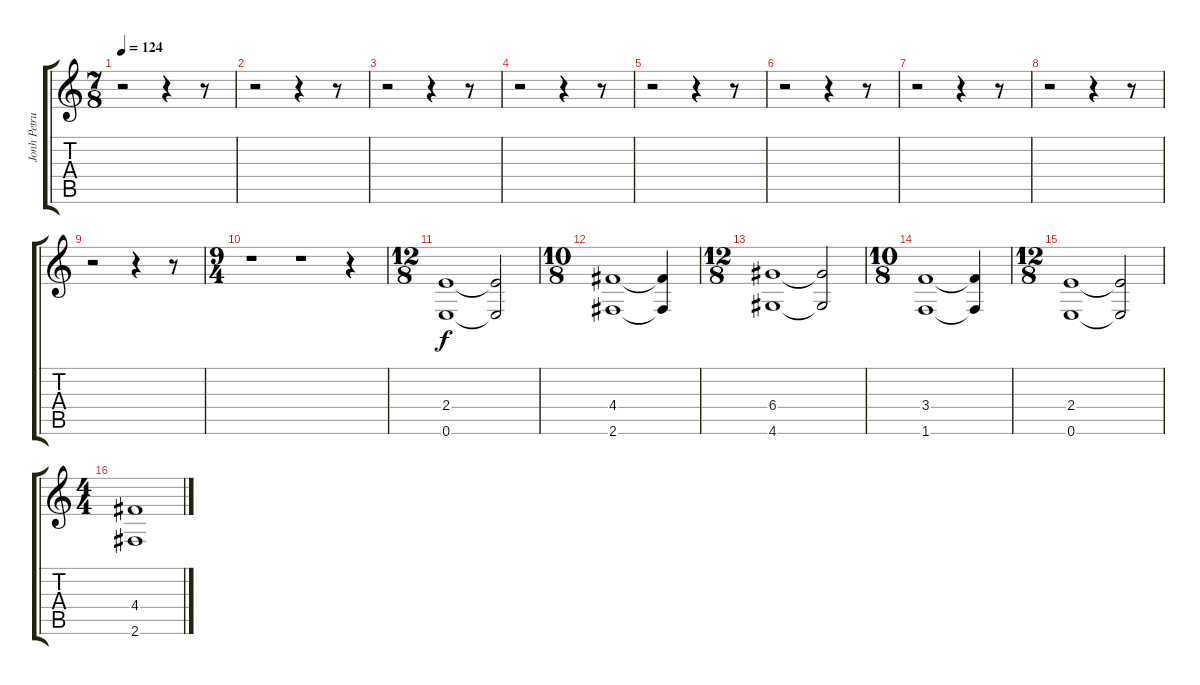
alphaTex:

\track ("Jonh Petrucci - Guitar 1" "Jonh Petru") {instrument acousticguitarsteel}
\staff {score tabs}
\tuning (E4 B3 G3 D3 A2 E2) {hide}
\ts (7 8)
\tempo 124
\clef g2
\ks c
r.2{dy f} r.4 r.8 |
r.2 r.4 r.8 |
r.2 r.4 r.8 |
r.2 r.4 r.8 |
r.2 r.4 r.8 |
r.2 r.4 r.8 |
r.2 r.4 r.8 |
r.2 r.4 r.8 |
r.2 r.4 r.8 |
\ts (9 4)
r.1 r.1 r.4 |
\ts (12 8)
(2.4 0.6).1 (2.4{t} 0.6{t}).2 |
\ts (10 8)
(4.4 2.6).1 (4.4{t} 2.6{t}).4 |
\ts (12 8)
(6.4 4.6).1 (6.4{t} 4.6{t}).2 |
\ts (10 8)
(3.4 1.6).1 (3.4{t} 1.6{t}).4 |
\ts (12 8)
(2.4 0.6).1 (2.4{t} 0.6{t}).2 |
\ts (4 4)
(4.4 2.6).1
